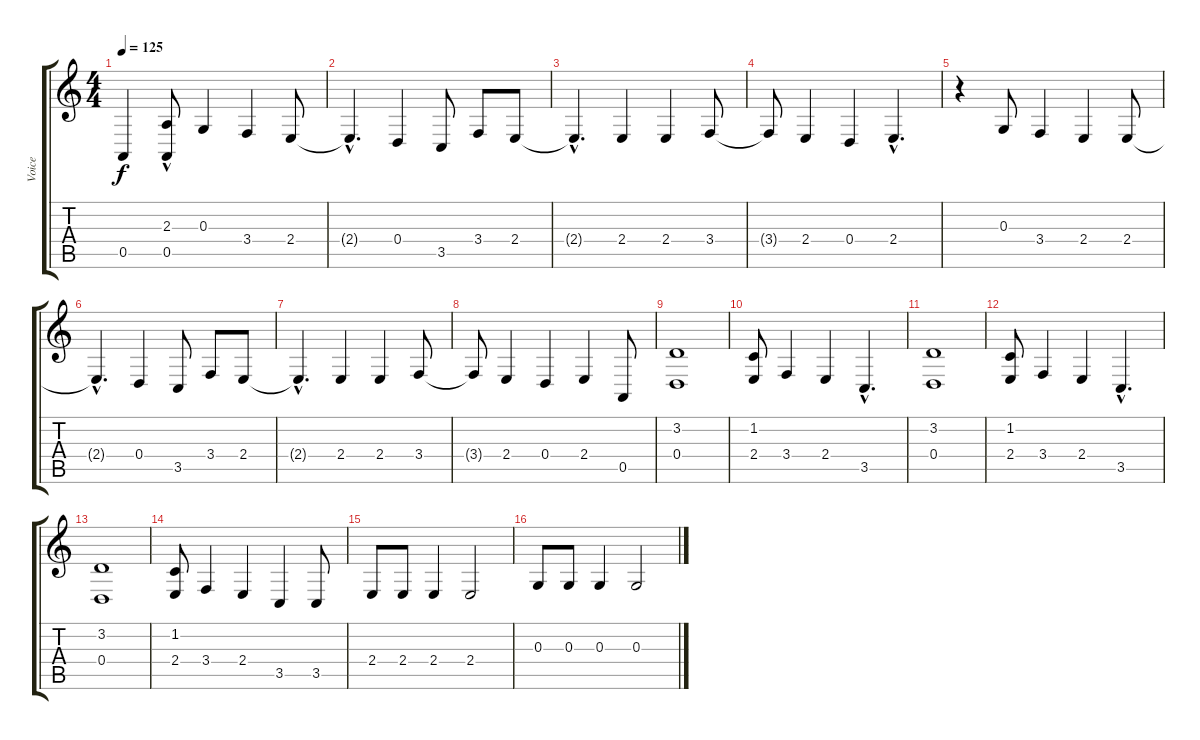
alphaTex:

\track ("Voice" "Voice") {instrument violin}
\staff {score tabs}
\tuning (E4 B3 G3 D3 A2 E2) {hide}
\ts (4 4)
\tempo 125
\clef g2
\ks c
0.5{t}.4{dy f} (2.3 0.5{hac}).8 0.3.4 3.4.4 2.4.8 |
2.4{hac t}.4{d} 0.4.4 3.5.8 3.4.8 2.4.8 |
2.4{hac t}.4{d} 2.4.4 2.4.4 3.4.8 |
3.4{t}.8 2.4.4 0.4.4 2.4{hac}.4{d} |
r.4 0.3.8 3.4.4 2.4.4 2.4.8 |
2.4{hac t}.4{d} 0.4.4 3.5.8 3.4.8 2.4.8 |
2.4{hac t}.4{d} 2.4.4 2.4.4 3.4.8 |
3.4{t}.8 2.4.4 0.4.4 2.4.4 0.5.8 |
(3.2 0.4).1 |
(1.2 2.4).8 3.4.4 2.4.4 3.5{hac}.4{d} |
(3.2 0.4).1 |
(1.2 2.4).8 3.4.4 2.4.4 3.5{hac}.4{d} |
(3.2 0.4).1 |
(1.2 2.4).8 3.4.4 2.4.4 3.5.4 3.5.8 |
2.4.8 2.4.8 2.4.4 2.4.2 |
0.3.8 0.3.8 0.3.4 0.3.2
